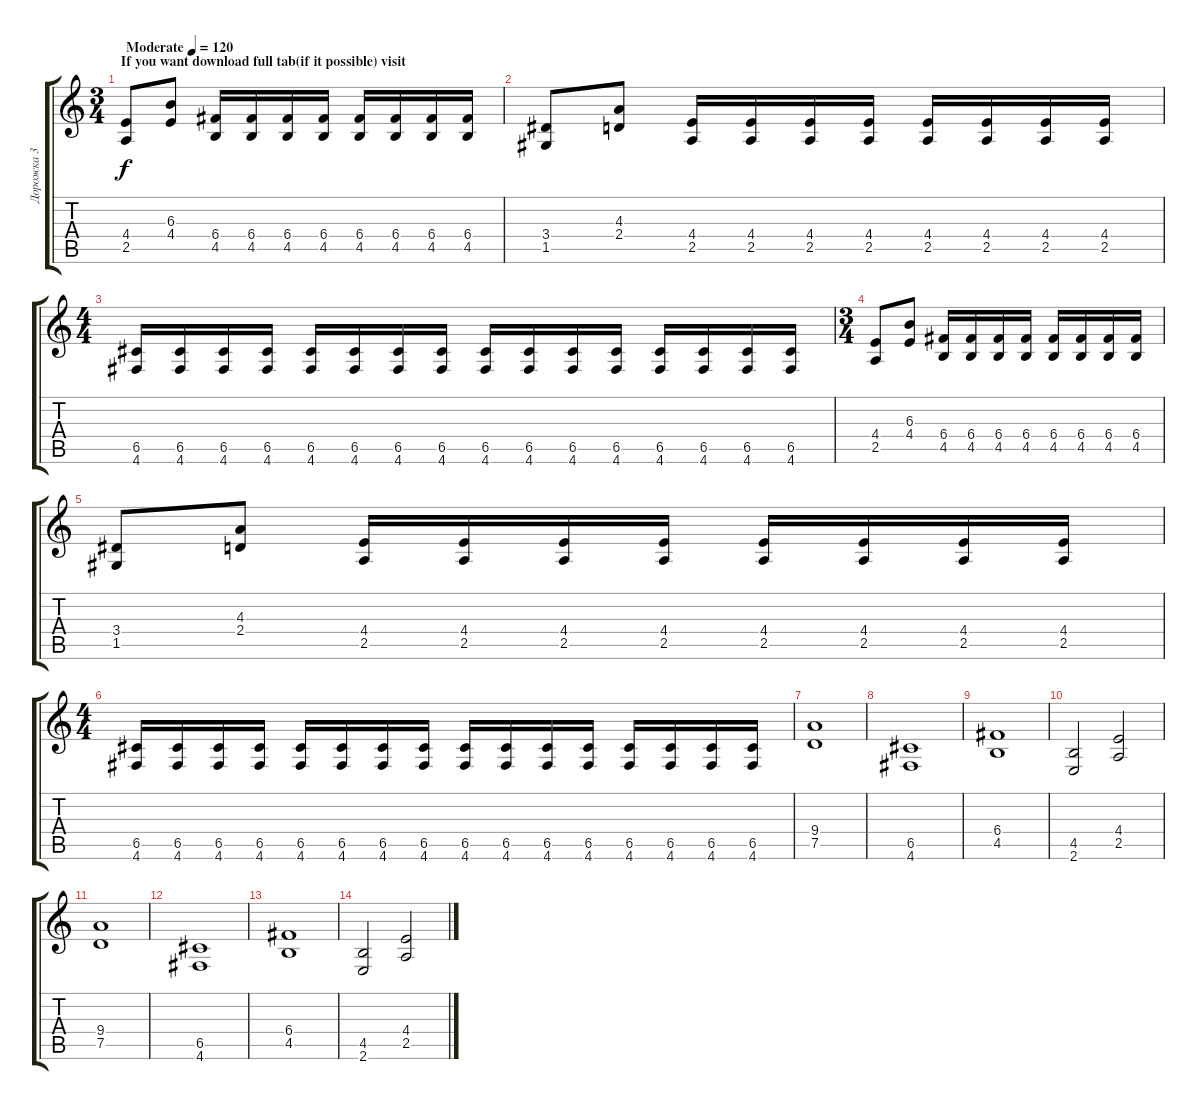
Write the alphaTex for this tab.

\track ("Дорожка 3" "Дорожка 3") {instrument distortionguitar}
\staff {score tabs}
\tuning (D4 A3 F3 C3 G2 D2) {hide}
\ts (3 4)
\section ("" "If you want download full tab(if it possible) visit")
\tempo (120 "Moderate")
\clef g2
\ks c
(4.4 2.5).8{dy f instrument distortionguitar} (6.3 4.4).8 (6.4 4.5).16 (6.4 4.5).16 (6.4 4.5).16 (6.4 4.5).16 (6.4 4.5).16 (6.4 4.5).16 (6.4 4.5).16 (6.4 4.5).16 |
(3.4 1.5).8 (4.3 2.4).8 (4.4 2.5).16 (4.4 2.5).16 (4.4 2.5).16 (4.4 2.5).16 (4.4 2.5).16 (4.4 2.5).16 (4.4 2.5).16 (4.4 2.5).16 |
\ts (4 4)
(6.5 4.6).16 (6.5 4.6).16 (6.5 4.6).16 (6.5 4.6).16 (6.5 4.6).16 (6.5 4.6).16 (6.5 4.6).16 (6.5 4.6).16 (6.5 4.6).16 (6.5 4.6).16 (6.5 4.6).16 (6.5 4.6).16 (6.5 4.6).16 (6.5 4.6).16 (6.5 4.6).16 (6.5 4.6).16 |
\ts (3 4)
(4.4 2.5).8 (6.3 4.4).8 (6.4 4.5).16 (6.4 4.5).16 (6.4 4.5).16 (6.4 4.5).16 (6.4 4.5).16 (6.4 4.5).16 (6.4 4.5).16 (6.4 4.5).16 |
(3.4 1.5).8 (4.3 2.4).8 (4.4 2.5).16 (4.4 2.5).16 (4.4 2.5).16 (4.4 2.5).16 (4.4 2.5).16 (4.4 2.5).16 (4.4 2.5).16 (4.4 2.5).16 |
\ts (4 4)
(6.5 4.6).16 (6.5 4.6).16 (6.5 4.6).16 (6.5 4.6).16 (6.5 4.6).16 (6.5 4.6).16 (6.5 4.6).16 (6.5 4.6).16 (6.5 4.6).16 (6.5 4.6).16 (6.5 4.6).16 (6.5 4.6).16 (6.5 4.6).16 (6.5 4.6).16 (6.5 4.6).16 (6.5 4.6).16 |
(9.4 7.5).1 |
(6.5 4.6).1 |
(6.4 4.5).1 |
(4.5 2.6).2 (4.4 2.5).2 |
(9.4 7.5).1 |
(6.5 4.6).1 |
(6.4 4.5).1 |
(4.5 2.6).2 (4.4 2.5).2
